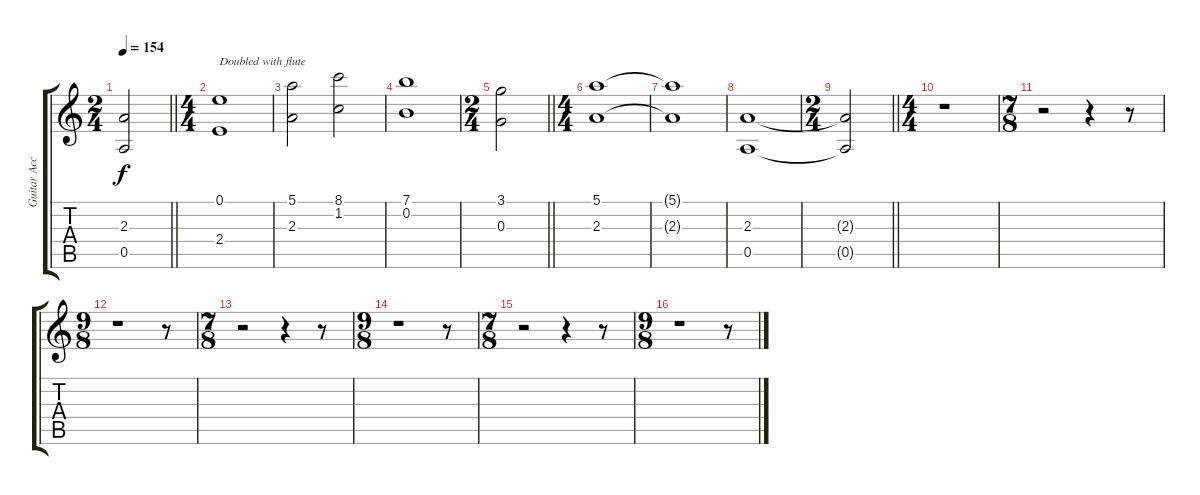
\track ("Guitar Accous." "Guitar Acc") {instrument acousticguitarnylon}
\staff {score tabs}
\tuning (E4 B3 G3 D3 A2 E2) {hide}
\ts (2 4)
\tempo 154
\clef g2
\barLineRight lightlight
\ks c
(2.3{t} 0.5{t}).2{dy f} |
\ts (4 4)
(0.1 2.4).1{txt "Doubled with flute"} |
(5.1 2.3).2 (8.1 1.2).2 |
(7.1 0.2).1 |
\ts (2 4)
\barLineRight lightlight
(3.1 0.3).2 |
\ts (4 4)
(5.1 2.3).1 |
(5.1{t} 2.3{t}).1 |
(2.3 0.5).1 |
\ts (2 4)
\barLineRight lightlight
(2.3{t} 0.5{t}).2 |
\ts (4 4)
r.1 |
\ts (7 8)
r.2 r.4 r.8 |
\ts (9 8)
r.1 r.8 |
\ts (7 8)
r.2 r.4 r.8 |
\ts (9 8)
r.1 r.8 |
\ts (7 8)
r.2 r.4 r.8 |
\ts (9 8)
r.1 r.8
